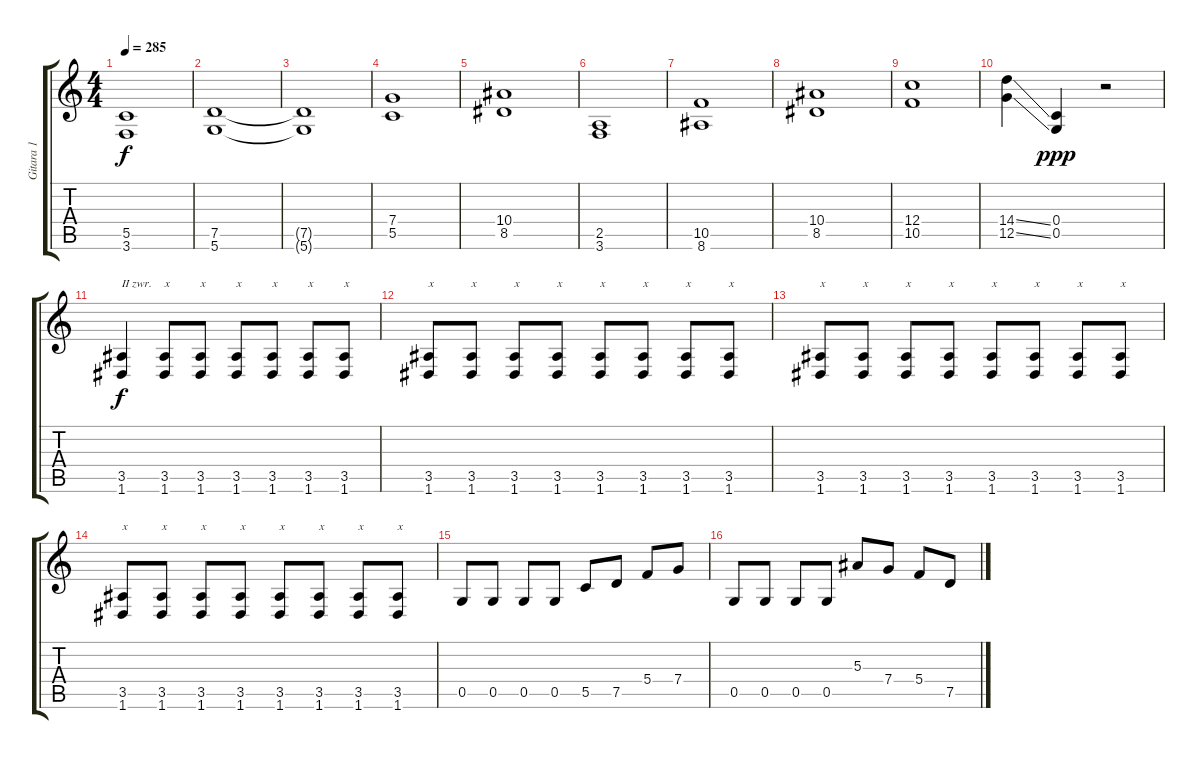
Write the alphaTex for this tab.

\track ("Gitara 1" "Gitara 1") {instrument distortionguitar}
\staff {score tabs}
\tuning (D4 A3 F3 C3 G2 D2) {hide}
\ts (4 4)
\tempo 285
\clef g2
\ks c
(5.5 3.6).1{dy f} |
(7.5 5.6).1 |
(7.5{t} 5.6{t}).1 |
(7.4 5.5).1 |
(10.4 8.5).1 |
(2.5 3.6).1 |
(10.5 8.6).1 |
(10.4 8.5).1 |
(12.4 10.5).1 |
(14.4{ss} 12.5{ss}).4 (0.4 0.5).4{dy ppp} r.2 |
(3.5 1.6).4{txt "II zwr." dy f} (3.5 1.6).8{txt "x"} (3.5 1.6).8{txt "x"} (3.5 1.6).8{txt "x"} (3.5 1.6).8{txt "x"} (3.5 1.6).8{txt "x"} (3.5 1.6).8{txt "x"} |
(3.5 1.6).8{txt "x"} (3.5 1.6).8{txt "x"} (3.5 1.6).8{txt "x"} (3.5 1.6).8{txt "x"} (3.5 1.6).8{txt "x"} (3.5 1.6).8{txt "x"} (3.5 1.6).8{txt "x"} (3.5 1.6).8{txt "x"} |
(3.5 1.6).8{txt "x"} (3.5 1.6).8{txt "x"} (3.5 1.6).8{txt "x"} (3.5 1.6).8{txt "x"} (3.5 1.6).8{txt "x"} (3.5 1.6).8{txt "x"} (3.5 1.6).8{txt "x"} (3.5 1.6).8{txt "x"} |
(3.5 1.6).8{txt "x"} (3.5 1.6).8{txt "x"} (3.5 1.6).8{txt "x"} (3.5 1.6).8{txt "x"} (3.5 1.6).8{txt "x"} (3.5 1.6).8{txt "x"} (3.5 1.6).8{txt "x"} (3.5 1.6).8{txt "x"} |
0.5.8 0.5.8 0.5.8 0.5.8 5.5.8 7.5.8 5.4.8 7.4.8 |
0.5.8 0.5.8 0.5.8 0.5.8 5.3.8 7.4.8 5.4.8 7.5.8
